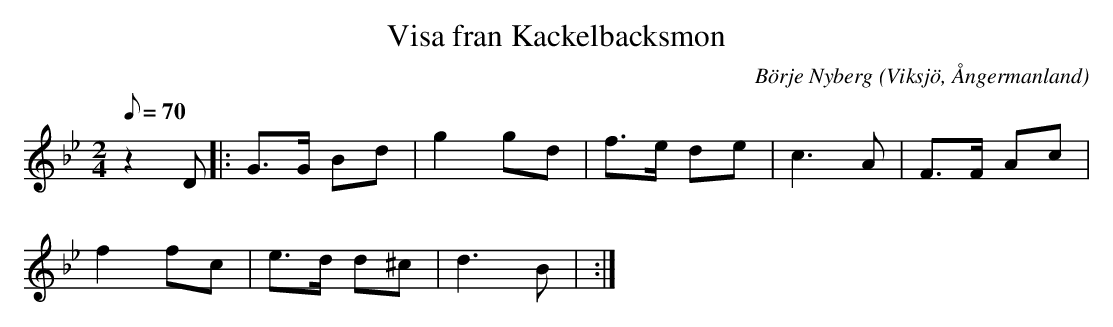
X:1
T:Visa fran Kackelbacksmon
C:Börje Nyberg
O:Viksjö, Ångermanland
M:2/4
L:1/8
Q:70
K:Gm
z2 D|: G>G Bd | g2 gd | f>e de | c2>A2 | F>F Ac |
f2 fc | e>d d^c | d2>B2 | :|
